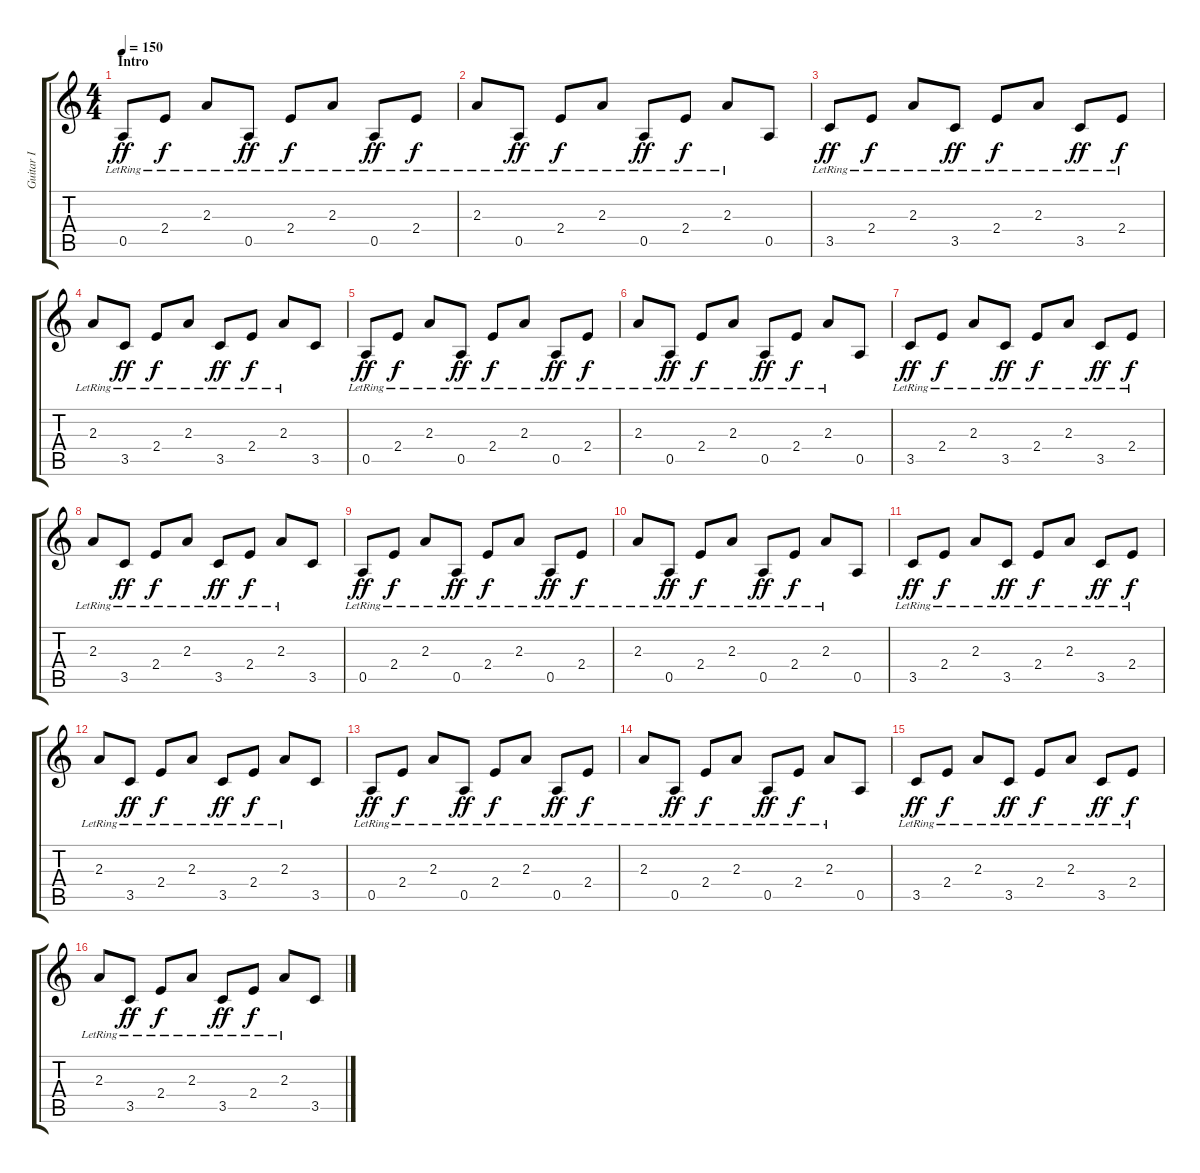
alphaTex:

\track ("Guitar I" "Guitar I") {instrument overdrivenguitar}
\staff {score tabs}
\tuning (E4 B3 G3 D3 A2 E2) {hide}
\ts (4 4)
\section ("" "Intro")
\tempo 150
\clef g2
\ks c
0.5{lr}.8{dy ff instrument overdrivenguitar} 2.4{lr}.8{dy f} 2.3{lr}.8 0.5{lr}.8{dy ff} 2.4{lr}.8{dy f} 2.3{lr}.8 0.5{lr}.8{dy ff} 2.4{lr}.8{dy f} |
2.3{lr}.8 0.5{lr}.8{dy ff} 2.4{lr}.8{dy f} 2.3{lr}.8 0.5{lr}.8{dy ff} 2.4{lr}.8{dy f} 2.3{lr}.8 0.5.8 |
3.5{lr}.8{dy ff} 2.4{lr}.8{dy f} 2.3{lr}.8 3.5{lr}.8{dy ff} 2.4{lr}.8{dy f} 2.3{lr}.8 3.5{lr}.8{dy ff} 2.4{lr}.8{dy f} |
2.3{lr}.8 3.5{lr}.8{dy ff} 2.4{lr}.8{dy f} 2.3{lr}.8 3.5{lr}.8{dy ff} 2.4{lr}.8{dy f} 2.3{lr}.8 3.5.8 |
0.5{lr}.8{dy ff} 2.4{lr}.8{dy f} 2.3{lr}.8 0.5{lr}.8{dy ff} 2.4{lr}.8{dy f} 2.3{lr}.8 0.5{lr}.8{dy ff} 2.4{lr}.8{dy f} |
2.3{lr}.8 0.5{lr}.8{dy ff} 2.4{lr}.8{dy f} 2.3{lr}.8 0.5{lr}.8{dy ff} 2.4{lr}.8{dy f} 2.3{lr}.8 0.5.8 |
3.5{lr}.8{dy ff} 2.4{lr}.8{dy f} 2.3{lr}.8 3.5{lr}.8{dy ff} 2.4{lr}.8{dy f} 2.3{lr}.8 3.5{lr}.8{dy ff} 2.4{lr}.8{dy f} |
2.3{lr}.8 3.5{lr}.8{dy ff} 2.4{lr}.8{dy f} 2.3{lr}.8 3.5{lr}.8{dy ff} 2.4{lr}.8{dy f} 2.3{lr}.8 3.5.8 |
0.5{lr}.8{dy ff} 2.4{lr}.8{dy f} 2.3{lr}.8 0.5{lr}.8{dy ff} 2.4{lr}.8{dy f} 2.3{lr}.8 0.5{lr}.8{dy ff} 2.4{lr}.8{dy f} |
2.3{lr}.8 0.5{lr}.8{dy ff} 2.4{lr}.8{dy f} 2.3{lr}.8 0.5{lr}.8{dy ff} 2.4{lr}.8{dy f} 2.3{lr}.8 0.5.8 |
3.5{lr}.8{dy ff} 2.4{lr}.8{dy f} 2.3{lr}.8 3.5{lr}.8{dy ff} 2.4{lr}.8{dy f} 2.3{lr}.8 3.5{lr}.8{dy ff} 2.4{lr}.8{dy f} |
2.3{lr}.8 3.5{lr}.8{dy ff} 2.4{lr}.8{dy f} 2.3{lr}.8 3.5{lr}.8{dy ff} 2.4{lr}.8{dy f} 2.3{lr}.8 3.5.8 |
0.5{lr}.8{dy ff} 2.4{lr}.8{dy f} 2.3{lr}.8 0.5{lr}.8{dy ff} 2.4{lr}.8{dy f} 2.3{lr}.8 0.5{lr}.8{dy ff} 2.4{lr}.8{dy f} |
2.3{lr}.8 0.5{lr}.8{dy ff} 2.4{lr}.8{dy f} 2.3{lr}.8 0.5{lr}.8{dy ff} 2.4{lr}.8{dy f} 2.3{lr}.8 0.5.8 |
3.5{lr}.8{dy ff} 2.4{lr}.8{dy f} 2.3{lr}.8 3.5{lr}.8{dy ff} 2.4{lr}.8{dy f} 2.3{lr}.8 3.5{lr}.8{dy ff} 2.4{lr}.8{dy f} |
2.3{lr}.8 3.5{lr}.8{dy ff} 2.4{lr}.8{dy f} 2.3{lr}.8 3.5{lr}.8{dy ff} 2.4{lr}.8{dy f} 2.3{lr}.8 3.5.8
